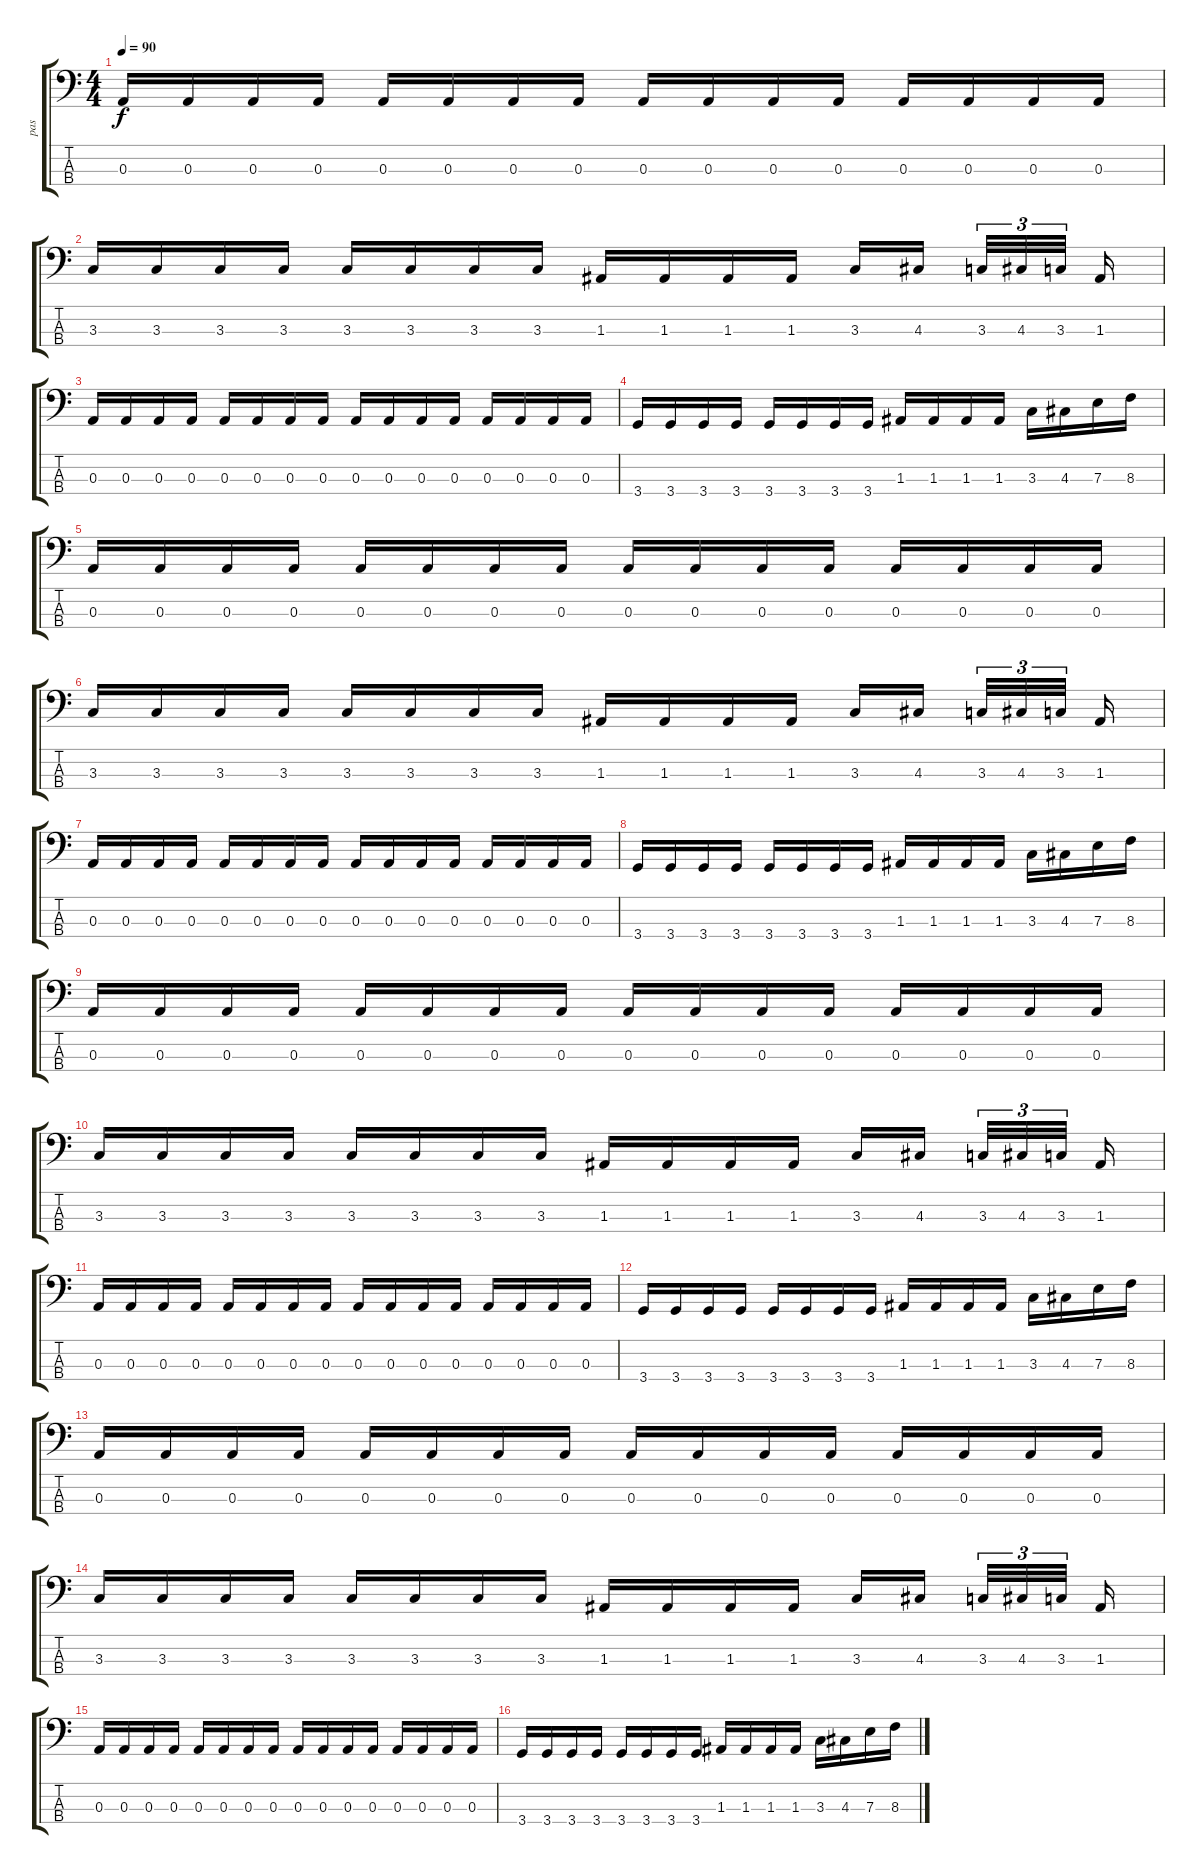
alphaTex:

\track ("pas" "pas") {instrument electricbasspick}
\staff {score tabs}
\tuning (G2 D2 A1 E1) {hide}
\ts (4 4)
\tempo 90
\clef f4
\ks c
0.3.16{dy f volume 10 instrument electricbasspick} 0.3.16 0.3.16 0.3.16 0.3.16 0.3.16 0.3.16 0.3.16 0.3.16 0.3.16 0.3.16 0.3.16 0.3.16 0.3.16 0.3.16 0.3.16 |
3.3.16 3.3.16 3.3.16 3.3.16 3.3.16 3.3.16 3.3.16 3.3.16 1.3.16 1.3.16 1.3.16 1.3.16 3.3.16 4.3.16 3.3.32{tu (3 2)} 4.3.32{tu (3 2)} 3.3.32{tu (3 2)} 1.3.16 |
0.3.16 0.3.16 0.3.16 0.3.16 0.3.16 0.3.16 0.3.16 0.3.16 0.3.16 0.3.16 0.3.16 0.3.16 0.3.16 0.3.16 0.3.16 0.3.16 |
3.4.16 3.4.16 3.4.16 3.4.16 3.4.16 3.4.16 3.4.16 3.4.16 1.3.16 1.3.16 1.3.16 1.3.16 3.3.16 4.3.16 7.3.16 8.3.16 |
0.3.16 0.3.16 0.3.16 0.3.16 0.3.16 0.3.16 0.3.16 0.3.16 0.3.16 0.3.16 0.3.16 0.3.16 0.3.16 0.3.16 0.3.16 0.3.16 |
3.3.16 3.3.16 3.3.16 3.3.16 3.3.16 3.3.16 3.3.16 3.3.16 1.3.16 1.3.16 1.3.16 1.3.16 3.3.16 4.3.16 3.3.32{tu (3 2)} 4.3.32{tu (3 2)} 3.3.32{tu (3 2)} 1.3.16 |
0.3.16 0.3.16 0.3.16 0.3.16 0.3.16 0.3.16 0.3.16 0.3.16 0.3.16 0.3.16 0.3.16 0.3.16 0.3.16 0.3.16 0.3.16 0.3.16 |
3.4.16 3.4.16 3.4.16 3.4.16 3.4.16 3.4.16 3.4.16 3.4.16 1.3.16 1.3.16 1.3.16 1.3.16 3.3.16 4.3.16 7.3.16 8.3.16 |
0.3.16 0.3.16 0.3.16 0.3.16 0.3.16 0.3.16 0.3.16 0.3.16 0.3.16 0.3.16 0.3.16 0.3.16 0.3.16 0.3.16 0.3.16 0.3.16 |
3.3.16 3.3.16 3.3.16 3.3.16 3.3.16 3.3.16 3.3.16 3.3.16 1.3.16 1.3.16 1.3.16 1.3.16 3.3.16 4.3.16 3.3.32{tu (3 2)} 4.3.32{tu (3 2)} 3.3.32{tu (3 2)} 1.3.16 |
0.3.16 0.3.16 0.3.16 0.3.16 0.3.16 0.3.16 0.3.16 0.3.16 0.3.16 0.3.16 0.3.16 0.3.16 0.3.16 0.3.16 0.3.16 0.3.16 |
3.4.16 3.4.16 3.4.16 3.4.16 3.4.16 3.4.16 3.4.16 3.4.16 1.3.16 1.3.16 1.3.16 1.3.16 3.3.16 4.3.16 7.3.16 8.3.16 |
0.3.16 0.3.16 0.3.16 0.3.16 0.3.16 0.3.16 0.3.16 0.3.16 0.3.16 0.3.16 0.3.16 0.3.16 0.3.16 0.3.16 0.3.16 0.3.16 |
3.3.16 3.3.16 3.3.16 3.3.16 3.3.16 3.3.16 3.3.16 3.3.16 1.3.16 1.3.16 1.3.16 1.3.16 3.3.16 4.3.16 3.3.32{tu (3 2)} 4.3.32{tu (3 2)} 3.3.32{tu (3 2)} 1.3.16 |
0.3.16 0.3.16 0.3.16 0.3.16 0.3.16 0.3.16 0.3.16 0.3.16 0.3.16 0.3.16 0.3.16 0.3.16 0.3.16 0.3.16 0.3.16 0.3.16 |
3.4.16 3.4.16 3.4.16 3.4.16 3.4.16 3.4.16 3.4.16 3.4.16 1.3.16 1.3.16 1.3.16 1.3.16 3.3.16 4.3.16 7.3.16 8.3.16
